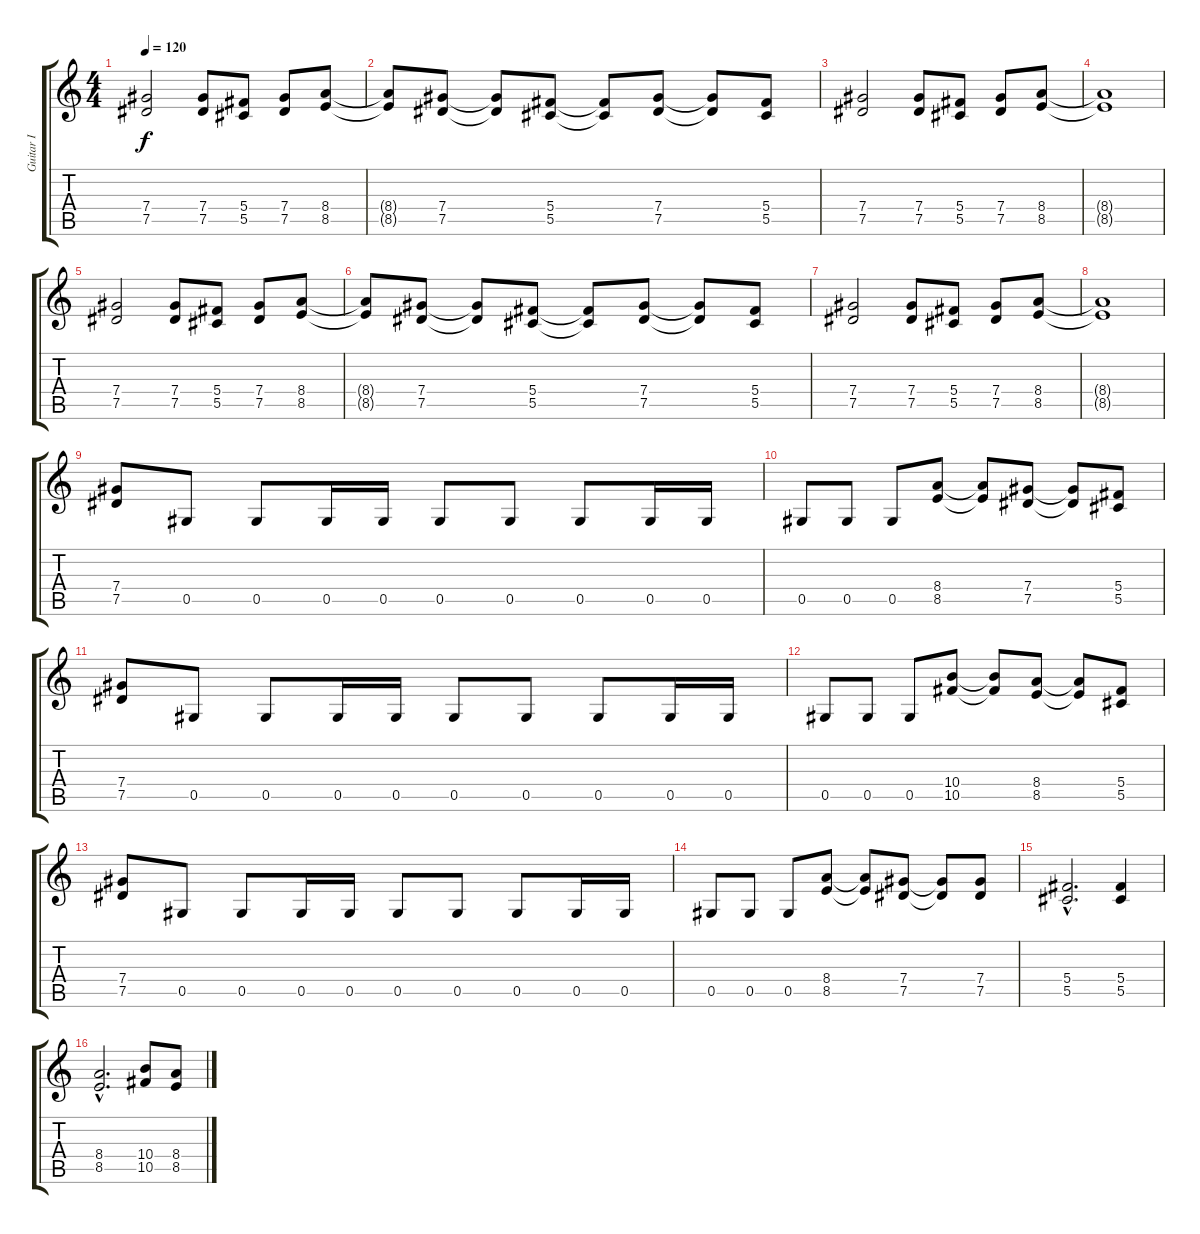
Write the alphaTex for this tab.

\track ("Guitar I" "Guitar I") {instrument distortionguitar}
\staff {score tabs}
\tuning (Eb4 Bb3 Gb3 Db3 Ab2 Eb2) {hide}
\ts (4 4)
\tempo 120
\clef g2
\ks c
(7.4 7.5).2{dy f} (7.4 7.5).8 (5.4 5.5).8 (7.4 7.5).8 (8.4 8.5).8 |
(8.4{t} 8.5{t}).8 (7.4 7.5).8 (7.4{t} 7.5{t}).8 (5.4 5.5).8 (5.4{t} 5.5{t}).8 (7.4 7.5).8 (7.4{t} 7.5{t}).8 (5.4 5.5).8 |
(7.4 7.5).2 (7.4 7.5).8 (5.4 5.5).8 (7.4 7.5).8 (8.4 8.5).8 |
(8.4{t} 8.5{t}).1 |
(7.4 7.5).2 (7.4 7.5).8 (5.4 5.5).8 (7.4 7.5).8 (8.4 8.5).8 |
(8.4{t} 8.5{t}).8 (7.4 7.5).8 (7.4{t} 7.5{t}).8 (5.4 5.5).8 (5.4{t} 5.5{t}).8 (7.4 7.5).8 (7.4{t} 7.5{t}).8 (5.4 5.5).8 |
(7.4 7.5).2 (7.4 7.5).8 (5.4 5.5).8 (7.4 7.5).8 (8.4 8.5).8 |
(8.4{t} 8.5{t}).1 |
(7.4 7.5).8 0.5.8 0.5.8 0.5.16 0.5.16 0.5.8 0.5.8 0.5.8 0.5.16 0.5.16 |
0.5.8 0.5.8 0.5.8 (8.4 8.5).8 (8.4{t} 8.5{t}).8 (7.4 7.5).8 (7.4{t} 7.5{t}).8 (5.4 5.5).8 |
(7.4 7.5).8 0.5.8 0.5.8 0.5.16 0.5.16 0.5.8 0.5.8 0.5.8 0.5.16 0.5.16 |
0.5.8 0.5.8 0.5.8 (10.4 10.5).8 (10.4{t} 10.5{t}).8 (8.4 8.5).8 (8.4{t} 8.5{t}).8 (5.4 5.5).8 |
(7.4 7.5).8 0.5.8 0.5.8 0.5.16 0.5.16 0.5.8 0.5.8 0.5.8 0.5.16 0.5.16 |
0.5.8 0.5.8 0.5.8 (8.4 8.5).8 (8.4{t} 8.5{t}).8 (7.4 7.5).8 (7.4{t} 7.5{t}).8 (7.4 7.5).8 |
(5.4{hac} 5.5{hac}).2{d} (5.4 5.5).4 |
(8.4{hac} 8.5{hac}).2{d} (10.4 10.5).8 (8.4 8.5).8
